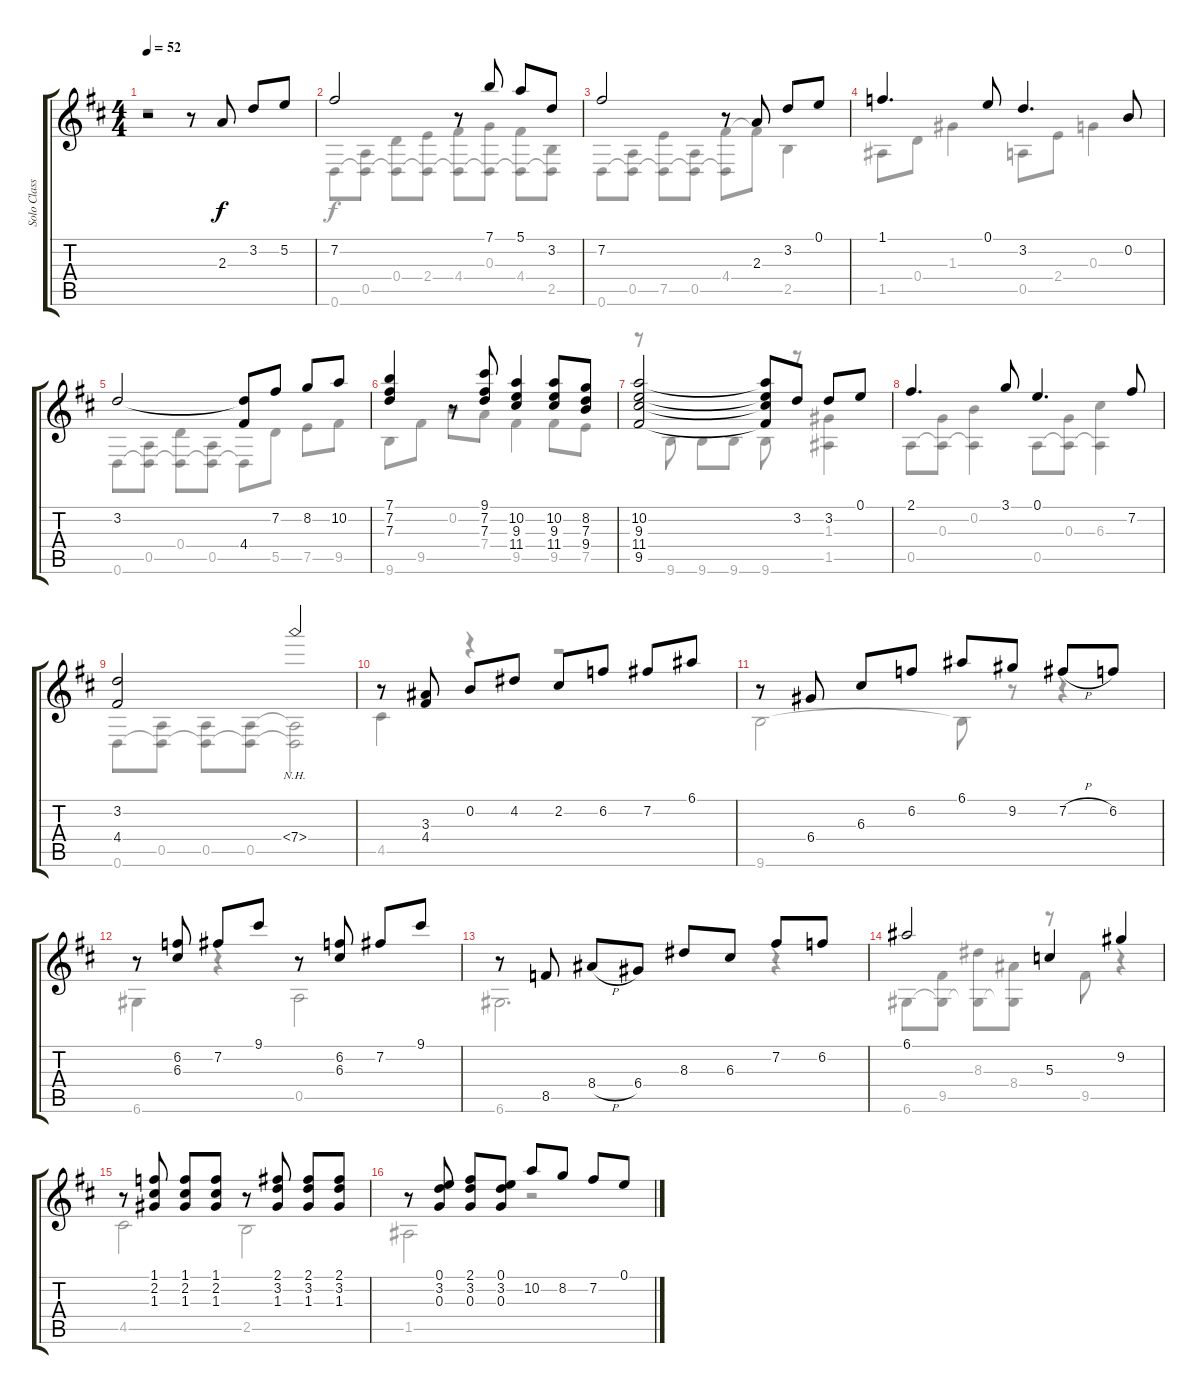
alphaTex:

\track ("Solo Classical Guitar" "Solo Class") {instrument acousticguitarnylon}
\staff {score tabs}
\tuning (E4 B3 G3 D3 A2 D2) {hide}
\voice
\ts (4 4)
\tempo 52
\clef g2
\ks d
r.2{dy f instrument acousticguitarnylon} r.8 2.3.8 3.2.8 5.2.8 |
7.2.2 r.8 7.1.8 5.1.8 3.2.8 |
7.2.2 r.8 2.3.8 3.2.8 0.1.8 |
1.1.4{d} 0.1.8 3.2.4{d} 0.2.8 |
3.2.2 (3.2{t} 4.4).8 7.2.8 8.2.8 10.2.8 |
(7.1 7.2 7.3).4 r.8 (9.1 7.2 7.3).8 (10.2 9.3 11.4).4 (10.2 9.3 11.4).8 (8.2 7.3 9.4).8 |
(10.2 9.3 11.4 9.5).2 (10.2{t} 9.3{t} 11.4{t} 9.5{t}).8 3.2.8 3.2.8 0.1.8 |
2.1.4{d} 3.1.8 0.1.4{d} 7.2.8 |
(3.2 4.4).2 7.4{nh}.2{ot 8vb} |
r.8 (3.3 4.4).8 0.2.8 4.2.8 2.2.8 6.2.8 7.2.8 6.1.8 |
r.8 6.4.8 6.3.8 6.2.8 6.1.8 9.2.8 7.2{h}.8 6.2.8 |
r.8 (6.2 6.3).8 7.2.8 9.1.8 r.8 (6.2 6.3).8 7.2.8 9.1.8 |
r.8 8.5.8 8.4{h}.8 6.4.8 8.3.8 6.3.8 7.2.8 6.2.8 |
6.1.2 5.3.4 9.2.4 |
r.8 (1.1 2.2 1.3).8 (1.1 2.2 1.3).8 (1.1 2.2 1.3).8 r.8 (2.1 3.2 1.3).8 (2.1 3.2 1.3).8 (2.1 3.2 1.3).8 |
r.8 (0.1 3.2 0.3).8 (2.1 3.2 0.3).8 (0.1 3.2 0.3).8 10.2.8 8.2.8 7.2.8 0.1.8
\voice
\clef g2
\ottava regular
\simile none
\ks d
r.1{dy f} |
0.6.8 (0.5 0.6{t}).8 (0.4 0.6{t}).8 (2.4 0.6{t}).8 (4.4 0.6{t}).8 (0.3 0.6{t}).8 (4.4 0.6{t}).8 (2.5 0.6{t}).8 |
0.6.8 (0.5 0.6{t}).8 (7.5 0.6{t}).8 (0.5 0.6{t}).8 (4.4 0.6{t}).8 4.4{t}.8 2.5.4 |
1.5.8 0.4.8 1.3.4 0.5.8 2.4.8 0.3.4 |
0.6.8 (0.5 0.6{t}).8 (0.4 0.6{t}).8 (0.5 0.6{t}).8 0.6{t}.8 5.5.8 7.5.8 9.5.8 |
9.6.8 9.5.8 0.2.8 7.4.8 9.5.4 9.5.8 7.5.8 |
r.8 9.6.8 9.6.8 9.6.8 9.6.8 r.8 (1.3 1.5).4 |
0.5.8 (0.3 0.5{t}).8 (0.2 0.5{t}).4 0.5.8 (0.3 0.5{t}).8 (6.3 0.5{t}).4 |
0.6.8 (0.5 0.6{t}).8 (0.5 0.6{t}).8 (0.5 0.6{t}).8 (0.5{t} 0.6{t}).2 |
4.5.4 r.4 r.2 |
9.6.2 9.6{t}.8 r.8 r.4 |
6.6.4 r.4 0.5.2 |
6.6.2{d} r.4 |
6.6.8 (9.5 6.6{t}).8 (8.3 6.6{t}).8 (8.4 6.6{t}).8 r.8 9.5.8 r.4 |
4.5.2 2.5.2 |
1.5.2 r.2
